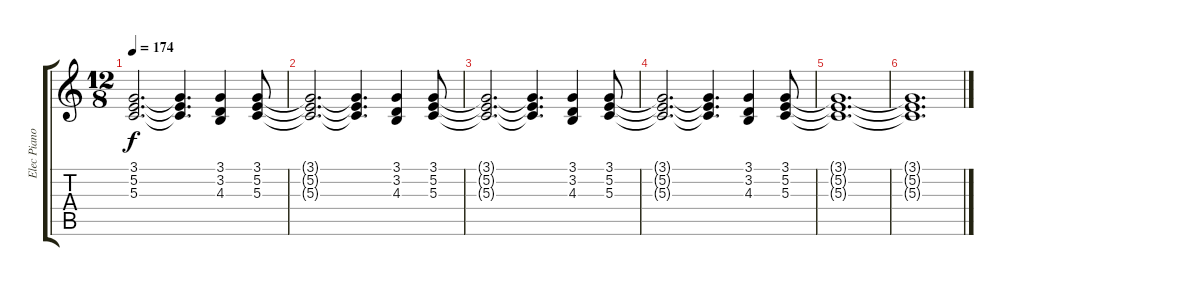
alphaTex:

\track ("Elec Piano 2 RH" "Elec Piano") {instrument electricpiano1}
\staff {score tabs}
\tuning (E4 B3 G3 D3 A2 E2) {hide}
\ts (12 8)
\tempo 174
\clef g2
\ks c
(3.1{t} 5.2{t} 5.3{t}).2{d dy f} (3.1{t} 5.2{t} 5.3{t}).4{d} (3.1 3.2 4.3).4 (3.1 5.2 5.3).8 |
(3.1{t} 5.2{t} 5.3{t}).2{d} (3.1{t} 5.2{t} 5.3{t}).4{d} (3.1 3.2 4.3).4 (3.1 5.2 5.3).8 |
(3.1{t} 5.2{t} 5.3{t}).2{d} (3.1{t} 5.2{t} 5.3{t}).4{d} (3.1 3.2 4.3).4 (3.1 5.2 5.3).8 |
(3.1{t} 5.2{t} 5.3{t}).2{d} (3.1{t} 5.2{t} 5.3{t}).4{d} (3.1 3.2 4.3).4 (3.1 5.2 5.3).8 |
(3.1{t} 5.2{t} 5.3{t}).1{d} |
(3.1{t} 5.2{t} 5.3{t}).1{d}
